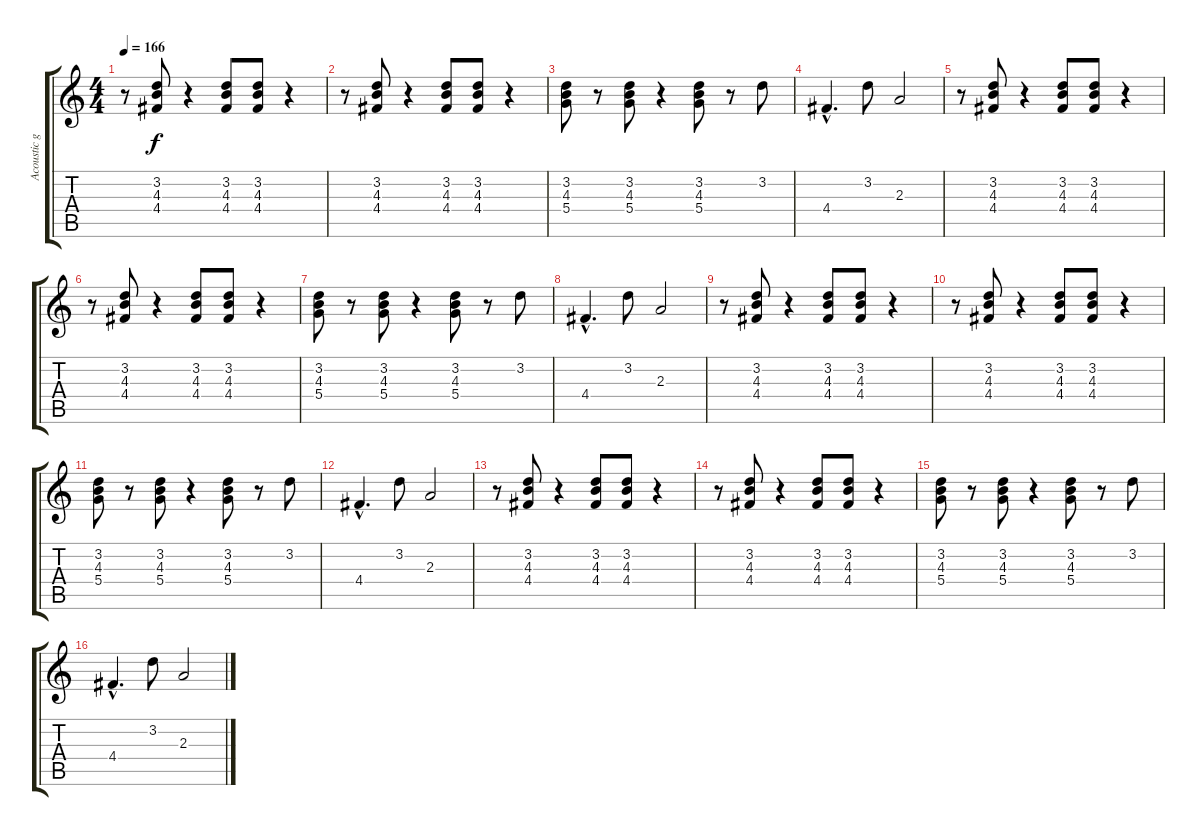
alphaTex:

\track ("Acoustic guitar" "Acoustic g") {instrument acousticguitarsteel}
\staff {score tabs}
\tuning (E4 B3 G3 D3 A2 E2) {hide}
\ts (4 4)
\tempo 166
\clef g2
\ks c
r.8{dy f} (3.2 4.3 4.4).8 r.4 (3.2 4.3 4.4).8 (3.2 4.3 4.4).8 r.4 |
r.8 (3.2 4.3 4.4).8 r.4 (3.2 4.3 4.4).8 (3.2 4.3 4.4).8 r.4 |
(3.2 4.3 5.4).8 r.8 (3.2 4.3 5.4).8 r.4 (3.2 4.3 5.4).8 r.8 3.2.8 |
4.4{hac}.4{d} 3.2.8 2.3.2 |
r.8 (3.2 4.3 4.4).8 r.4 (3.2 4.3 4.4).8 (3.2 4.3 4.4).8 r.4 |
r.8 (3.2 4.3 4.4).8 r.4 (3.2 4.3 4.4).8 (3.2 4.3 4.4).8 r.4 |
(3.2 4.3 5.4).8 r.8 (3.2 4.3 5.4).8 r.4 (3.2 4.3 5.4).8 r.8 3.2.8 |
4.4{hac}.4{d} 3.2.8 2.3.2 |
r.8 (3.2 4.3 4.4).8 r.4 (3.2 4.3 4.4).8 (3.2 4.3 4.4).8 r.4 |
r.8 (3.2 4.3 4.4).8 r.4 (3.2 4.3 4.4).8 (3.2 4.3 4.4).8 r.4 |
(3.2 4.3 5.4).8 r.8 (3.2 4.3 5.4).8 r.4 (3.2 4.3 5.4).8 r.8 3.2.8 |
4.4{hac}.4{d} 3.2.8 2.3.2 |
r.8 (3.2 4.3 4.4).8 r.4 (3.2 4.3 4.4).8 (3.2 4.3 4.4).8 r.4 |
r.8 (3.2 4.3 4.4).8 r.4 (3.2 4.3 4.4).8 (3.2 4.3 4.4).8 r.4 |
(3.2 4.3 5.4).8 r.8 (3.2 4.3 5.4).8 r.4 (3.2 4.3 5.4).8 r.8 3.2.8 |
4.4{hac}.4{d} 3.2.8 2.3.2
